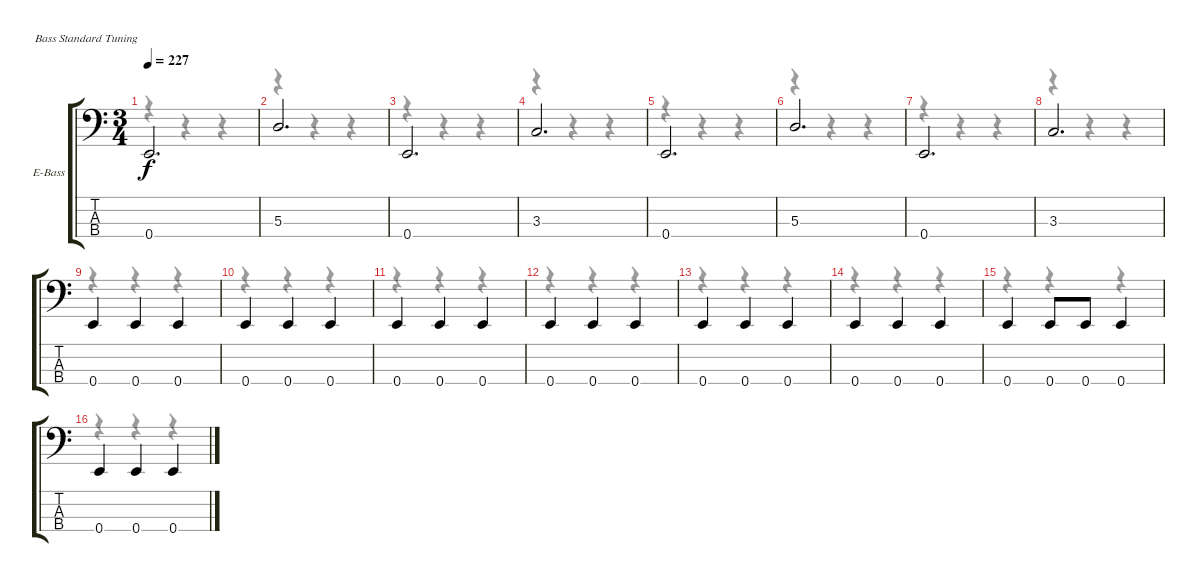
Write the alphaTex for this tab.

\bracketExtendMode groupsimilarinstruments
\firstSystemTrackNameOrientation horizontal
\otherSystemsTrackNameOrientation horizontal
\track ("Track 4" "E-Bass") {instrument electricbassfinger}
\staff {score tabs}
\tuning (G2 D2 A1 E1)
\voice
\ts (3 4)
\tempo 227
\clef f4
\ks c
0.4.2{d dy f} |
5.3.2{d} |
0.4.2{d} |
3.3.2{d} |
0.4.2{d} |
5.3.2{d} |
0.4.2{d} |
3.3.2{d} |
0.4.4 0.4.4 0.4.4 |
0.4.4 0.4.4 0.4.4 |
0.4.4 0.4.4 0.4.4 |
0.4.4 0.4.4 0.4.4 |
0.4.4 0.4.4 0.4.4 |
0.4.4 0.4.4 0.4.4 |
0.4.4 0.4.8 0.4.8 0.4.4 |
0.4.4 0.4.4 0.4.4
\voice
\clef f4
\ottava regular
\simile none
\ks c
r.4{dy mf} r.4 r.4 |
r.4 r.4 r.4 |
r.4 r.4 r.4 |
r.4 r.4 r.4 |
r.4 r.4 r.4 |
r.4 r.4 r.4 |
r.4 r.4 r.4 |
r.4 r.4 r.4 |
r.4 r.4 r.4 |
r.4 r.4 r.4 |
r.4 r.4 r.4 |
r.4 r.4 r.4 |
r.4 r.4 r.4 |
r.4 r.4 r.4 |
r.4 r.4 r.4 |
r.4 r.4 r.4
